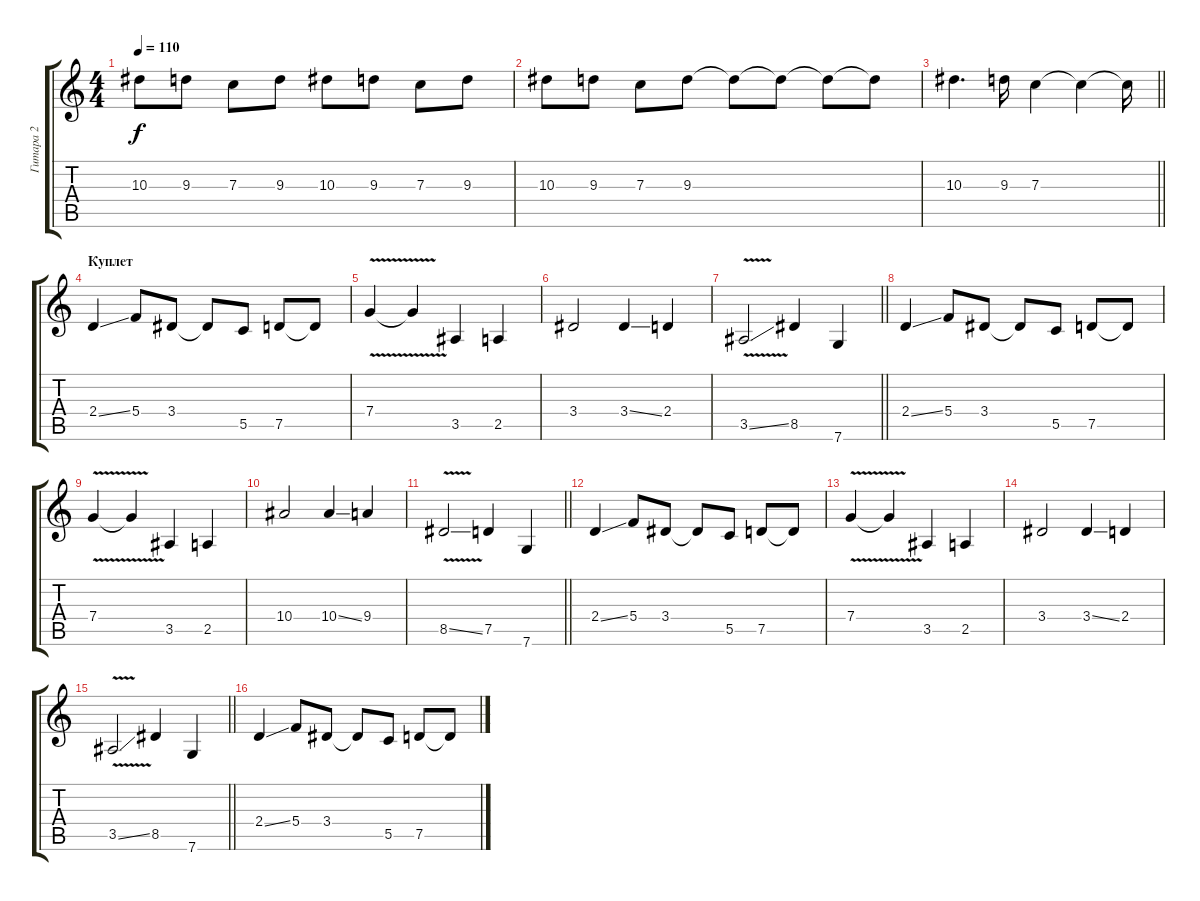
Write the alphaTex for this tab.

\track ("Гитара 2" "Гитара 2") {instrument electricguitarclean}
\staff {score tabs}
\tuning (D4 A3 F3 C3 G2 C2) {hide}
\ts (4 4)
\tempo 110
\clef g2
\ks c
10.3.8{dy f} 9.3.8 7.3.8 9.3.8 10.3.8 9.3.8 7.3.8 9.3.8 |
10.3.8 9.3.8 7.3.8 9.3.8 9.3{t}.8 9.3{t}.8 9.3{t}.8 9.3{t}.8 |
\barLineRight lightlight
10.3.4{d} 9.3.16 7.3.4 7.3{t}.4 7.3{t}.16 |
\section ("" "Куплет")
2.4{ss}.4 5.4.8 3.4.8 3.4{t}.8 5.5.8 7.5.8 7.5{t}.8 |
7.4{v}.4 7.4{t}.4 3.5.4 2.5.4 |
3.4.2 3.4{ss}.4 2.4.4 |
\barLineRight lightlight
3.5{v ss}.2 8.5.4 7.6.4 |
2.4{ss}.4 5.4.8 3.4.8 3.4{t}.8 5.5.8 7.5.8 7.5{t}.8 |
7.4{v}.4 7.4{t}.4 3.5.4 2.5.4 |
10.4.2 10.4{ss}.4 9.4.4 |
\barLineRight lightlight
8.5{v ss}.2 7.5.4 7.6.4 |
2.4{ss}.4 5.4.8 3.4.8 3.4{t}.8 5.5.8 7.5.8 7.5{t}.8 |
7.4{v}.4 7.4{t}.4 3.5.4 2.5.4 |
3.4.2 3.4{ss}.4 2.4.4 |
\barLineRight lightlight
3.5{v ss}.2 8.5.4 7.6.4 |
2.4{ss}.4 5.4.8 3.4.8 3.4{t}.8 5.5.8 7.5.8 7.5{t}.8
